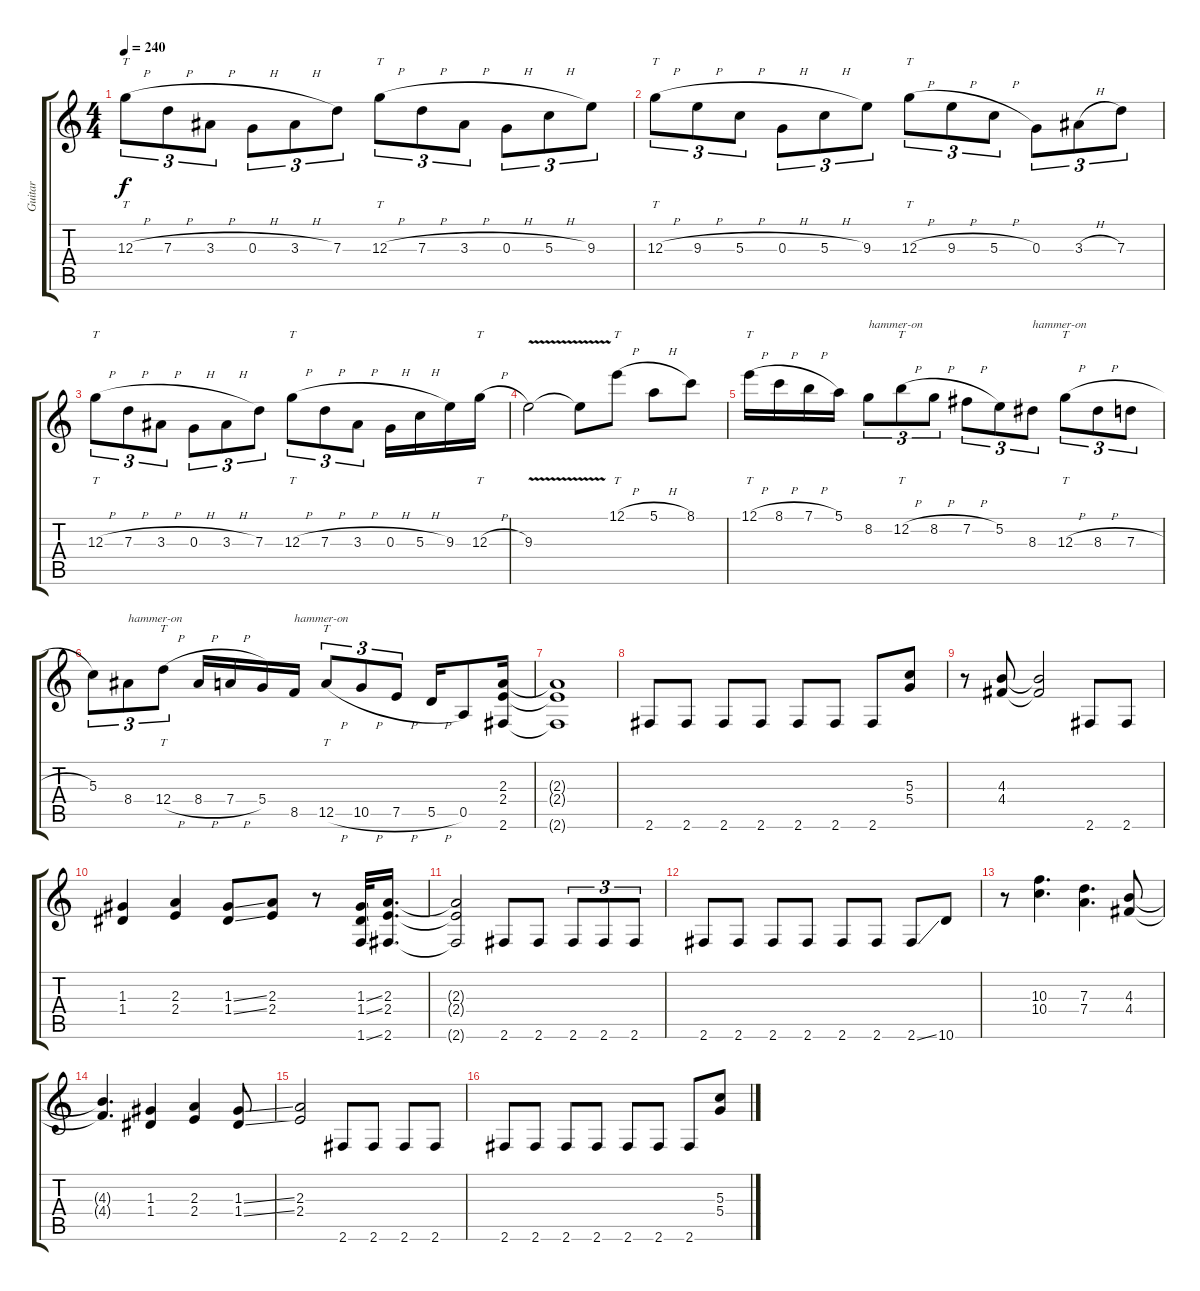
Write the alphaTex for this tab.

\track ("Guitar" "Guitar") {instrument distortionguitar}
\staff {score tabs}
\tuning (E4 B3 G3 D3 A2 E2) {hide}
\ts (4 4)
\tempo 240
\clef g2
\ks c
12.3{h}.8{tt tu (3 2) dy f} 7.3{h}.8{tu (3 2)} 3.3{h}.8{tu (3 2)} 0.3{h}.8{tu (3 2)} 3.3{h}.8{tu (3 2)} 7.3.8{tu (3 2)} 12.3{h}.8{tt tu (3 2)} 7.3{h}.8{tu (3 2)} 3.3{h}.8{tu (3 2)} 0.3{h}.8{tu (3 2)} 5.3{h}.8{tu (3 2)} 9.3.8{tu (3 2)} |
12.3{h}.8{tt tu (3 2)} 9.3{h}.8{tu (3 2)} 5.3{h}.8{tu (3 2)} 0.3{h}.8{tu (3 2)} 5.3{h}.8{tu (3 2)} 9.3.8{tu (3 2)} 12.3{h}.8{tt tu (3 2)} 9.3{h}.8{tu (3 2)} 5.3{h}.8{tu (3 2)} 0.3.8{tu (3 2)} 3.3{h}.8{tu (3 2)} 7.3.8{tu (3 2)} |
12.3{h}.8{tt tu (3 2)} 7.3{h}.8{tu (3 2)} 3.3{h}.8{tu (3 2)} 0.3{h}.8{tu (3 2)} 3.3{h}.8{tu (3 2)} 7.3.8{tu (3 2)} 12.3{h}.8{tt tu (3 2)} 7.3{h}.8{tu (3 2)} 3.3{h}.8{tu (3 2)} 0.3{h}.16 5.3{h}.16 9.3.16 12.3{h}.16{tt} |
9.3{v}.2 9.3{t}.8 12.1{h}.8{tt} 5.1{h}.8 8.1.8 |
12.1{h}.16{tt} 8.1{h}.16 7.1{h}.16 5.1.16 8.2.8{tu (3 2) txt "hammer-on"} 12.2{h}.8{tt tu (3 2)} 8.2{h}.8{tu (3 2)} 7.2{h}.8{tu (3 2)} 5.2.8{tu (3 2)} 8.3.8{tu (3 2) txt "hammer-on"} 12.3{h}.8{tt tu (3 2)} 8.3{h}.8{tu (3 2)} 7.3{h}.8{tu (3 2)} |
5.3.8{tu (3 2)} 8.4.8{tu (3 2) txt "hammer-on"} 12.4{h}.8{tt tu (3 2)} 8.4{h}.16 7.4{h}.16 5.4.16 8.5.16{txt "hammer-on"} 12.5{h}.8{tt tu (3 2)} 10.5{h}.8{tu (3 2)} 7.5{h}.8{tu (3 2)} 5.5{h}.16 0.5.8 (2.3 2.4 2.6).16 |
(2.3{t} 2.4{t} 2.6{t}).1 |
2.6.8 2.6.8 2.6.8 2.6.8 2.6.8 2.6.8 2.6.8 (5.3 5.4).8 |
r.8 (4.3 4.4).8 (4.3{t} 4.4{t}).2 2.6.8 2.6.8 |
(1.3 1.4).4 (2.3 2.4).4 (1.3{ss} 1.4{ss}).8 (2.3 2.4).8 r.8 (1.3{ss} 1.4{ss} 1.6{ss}).32 (2.3 2.4 2.6).16{d} |
(2.3{t} 2.4{t} 2.6{t}).2 2.6.8 2.6.8 2.6.8{tu (3 2)} 2.6.8{tu (3 2)} 2.6.8{tu (3 2)} |
2.6.8 2.6.8 2.6.8 2.6.8 2.6.8 2.6.8 2.6{ss}.8 10.6.8 |
r.8 (10.3 10.4).4{d} (7.3 7.4).4{d} (4.3 4.4).8 |
(4.3{t} 4.4{t}).4{d} (1.3 1.4).4 (2.3 2.4).4 (1.3{ss} 1.4{ss}).8 |
(2.3 2.4).2 2.6.8 2.6.8 2.6.8 2.6.8 |
2.6.8 2.6.8 2.6.8 2.6.8 2.6.8 2.6.8 2.6.8 (5.3 5.4).8
